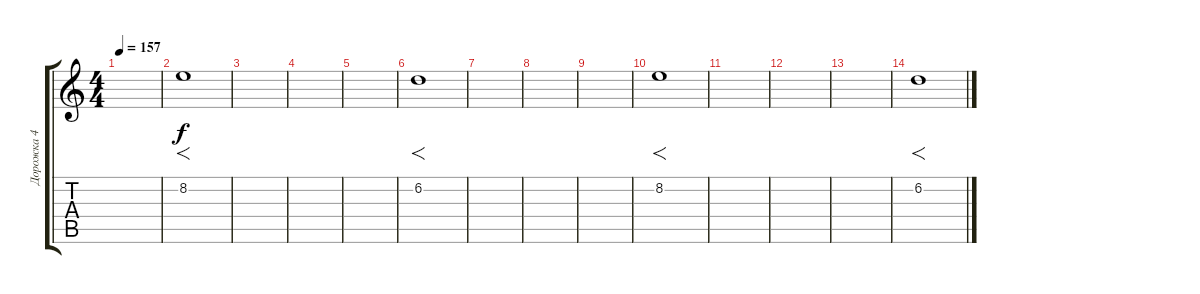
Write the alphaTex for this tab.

\track ("Дорожка 4" "Дорожка 4") {instrument distortionguitar}
\staff {score tabs}
\tuning (Db4 Ab3 E3 B2 Gb2 B1) {hide}
\ts (4 4)
\tempo 157
\clef g2
\ks c
|
8.2.1{f volume 10 instrument pad5bowed} |
|
|
|
6.2.1{f volume 10 instrument pad5bowed} |
|
|
|
8.2.1{f volume 10 instrument pad5bowed} |
|
|
|
6.2.1{f volume 10 instrument pad5bowed}
